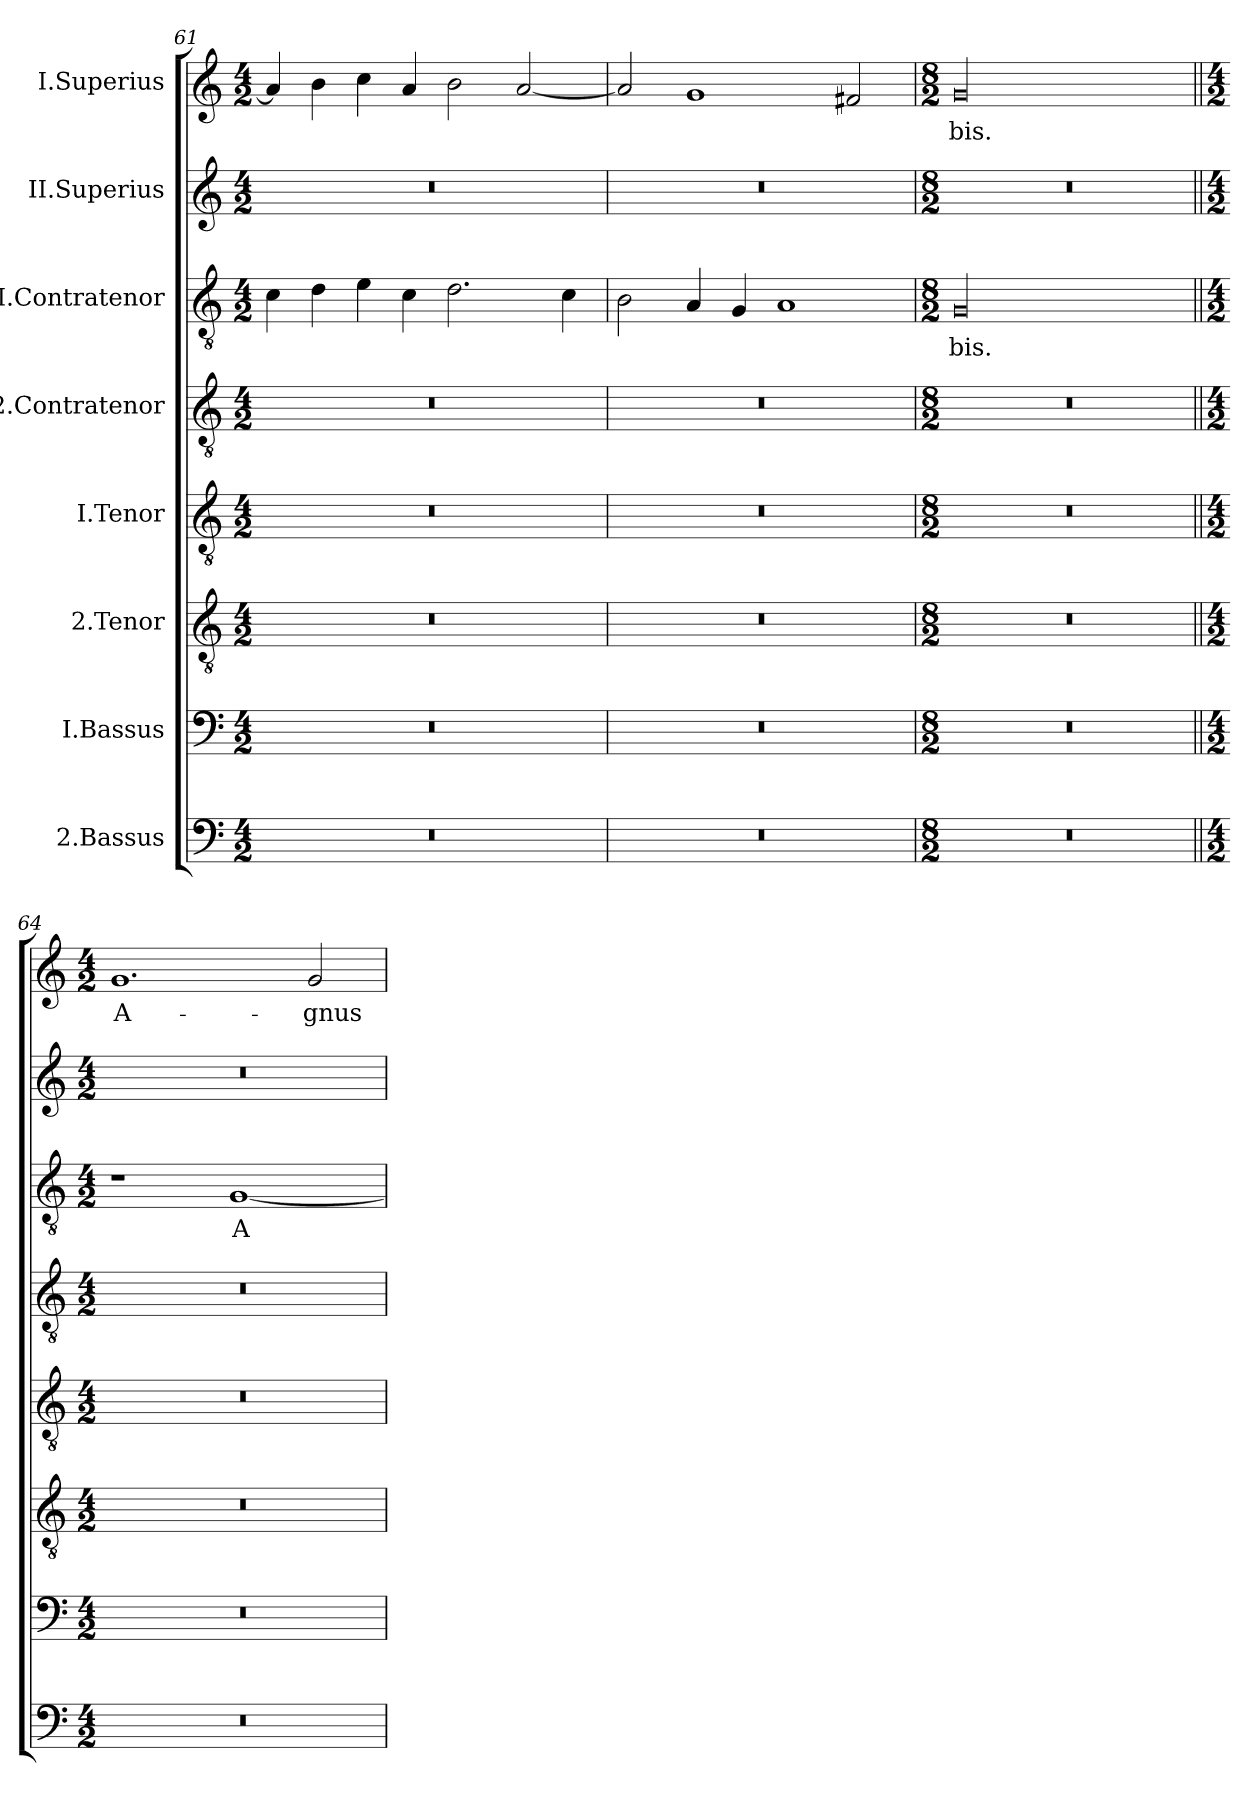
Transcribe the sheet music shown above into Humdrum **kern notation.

**kern	**kern	**kern	**kern	**kern	**kern	**text	**kern	**kern	**text
*part8	*part7	*part6	*part5	*part4	*part3	*part3	*part2	*part1	*part1
*staff8	*staff7	*staff6	*staff5	*staff4	*staff3	*staff3	*staff2	*staff1	*staff1
*I"2.Bassus	*I"I.Bassus	*I"2.Tenor	*I"I.Tenor	*I"2.Contratenor	*I"I.Contratenor	*	*I"II.Superius	*I"I.Superius	*
*clefF4	*clefF4	*clefGv2	*clefGv2	*clefGv2	*clefGv2	*	*clefG2	*clefG2	*
*k[]	*k[]	*k[]	*k[]	*k[]	*k[]	*	*k[]	*k[]	*
*M4/2	*M4/2	*M4/2	*M4/2	*M4/2	*M4/2	*	*M4/2	*M4/2	*
=61	=61	=61	=61	=61	=61	=61	=61	=61	=61
0r	0r	0r	0r	0r	4c\	.	0r	4a/]	.
.	.	.	.	.	4d\	.	.	4b\	.
.	.	.	.	.	4e\	.	.	4cc\	.
.	.	.	.	.	4c\	.	.	4a/	.
.	.	.	.	.	2.d\	.	.	2b\	.
.	.	.	.	.	.	.	.	[2a/	.
.	.	.	.	.	4c\	.	.	.	.
=62	=62	=62	=62	=62	=62	=62	=62	=62	=62
0r	0r	0r	0r	0r	2B\	.	0r	2a/]	.
.	.	.	.	.	4A/	.	.	1g/	.
.	.	.	.	.	4G/	.	.	.	.
.	.	.	.	.	1A/	.	.	.	.
.	.	.	.	.	.	.	.	2f#X/	.
=63	=63	=63	=63	=63	=63	=63	=63	=63	=63
*M8/2	*M8/2	*M8/2	*M8/2	*M8/2	*M8/2	*	*M8/2	*M8/2	*
00r	00r	00r	00r	00r	00G/	-bis.	00r	00g/	-bis.
=64||	=64||	=64||	=64||	=64||	=64||	=64||	=64||	=64||	=64||
*M4/2	*M4/2	*M4/2	*M4/2	*M4/2	*M4/2	*	*M4/2	*M4/2	*
0r	0r	0r	0r	0r	1r	.	0r	1.g/	A-
.	.	.	.	.	[1G/	A-	.	.	.
.	.	.	.	.	.	.	.	2g/	-gnus
=	=	=	=	=	=	=	=	=	=
*-	*-	*-	*-	*-	*-	*-	*-	*-	*-
